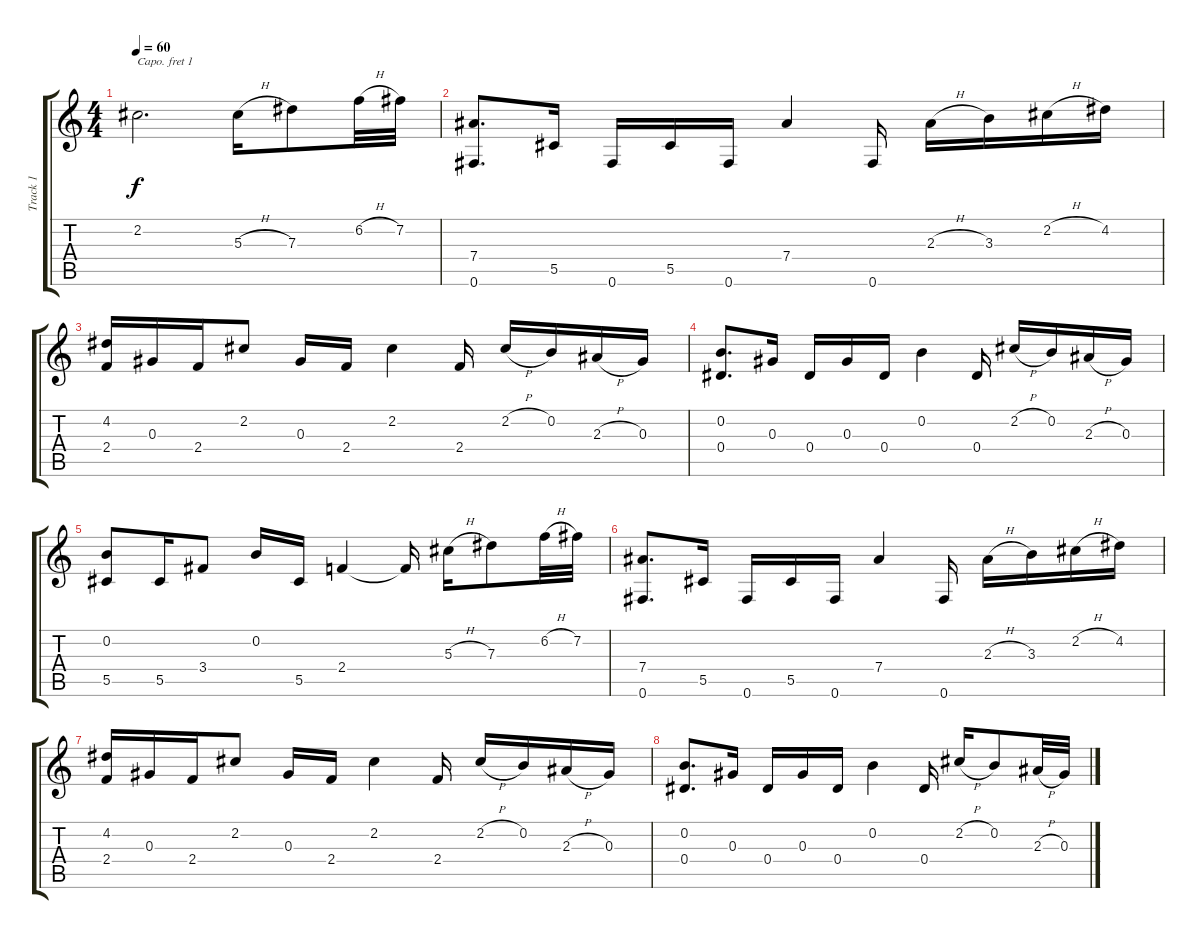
\track ("Track 1" "Track 1") {instrument acousticguitarsteel}
\staff {score tabs}
\capo 1
\tuning (D4 Bb3 G3 D3 G2 F2) {hide}
\ts (4 4)
\tempo 60
\clef g2
\ks c
2.2{t}.2{d dy f} 5.3{h}.16 7.3.8 6.2{h}.32 7.2.32 |
(7.4 0.6).8{d} 5.5.16 0.6.16 5.5.16 0.6.16 7.4.4 0.6.16 2.3{h}.16 3.3.16 2.2{h}.16 4.2.16 |
(4.2 2.4).16 0.3.16 2.4.16 2.2.8 0.3.16 2.4.16 2.2.4 2.4.16 2.2{h}.16 0.2.16 2.3{h}.16 0.3.16 |
(0.2 0.4).8{d} 0.3.16 0.4.16 0.3.16 0.4.16 0.2.4 0.4.16 2.2{h}.16 0.2.16 2.3{h}.16 0.3.16 |
(0.2 5.5).8 5.5.16 3.4.8 0.2.16 5.5.16 2.4.4 2.4{t}.16 5.3{h}.16 7.3.8 6.2{h}.32 7.2.32 |
(7.4 0.6).8{d} 5.5.16 0.6.16 5.5.16 0.6.16 7.4.4 0.6.16 2.3{h}.16 3.3.16 2.2{h}.16 4.2.16 |
(4.2 2.4).16 0.3.16 2.4.16 2.2.8 0.3.16 2.4.16 2.2.4 2.4.16 2.2{h}.16 0.2.16 2.3{h}.16 0.3.16 |
(0.2 0.4).8{d} 0.3.16 0.4.16 0.3.16 0.4.16 0.2.4 0.4.16 2.2{h}.16 0.2.8 2.3{h}.32 0.3.32
